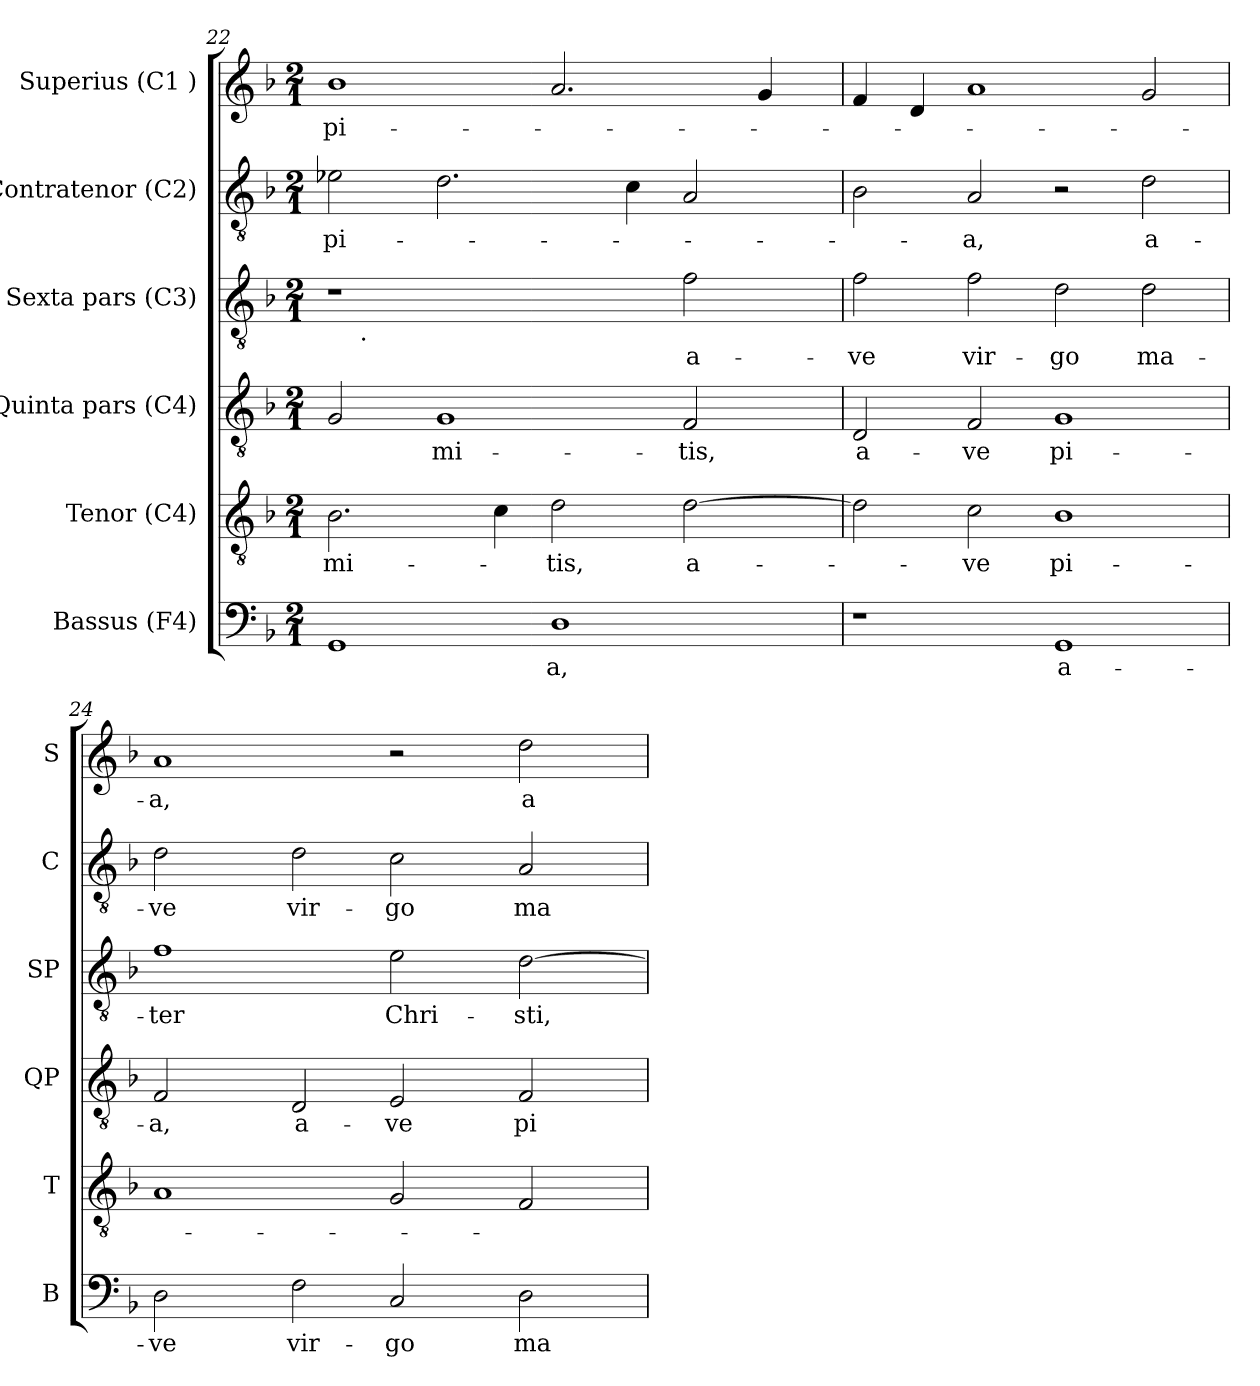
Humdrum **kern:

**kern	**text	**kern	**text	**kern	**text	**kern	**text	**kern	**text	**kern	**text
*part6	*part6	*part5	*part5	*part4	*part4	*part3	*part3	*part2	*part2	*part1	*part1
*staff6	*staff6	*staff5	*staff5	*staff4	*staff4	*staff3	*staff3	*staff2	*staff2	*staff1	*staff1
*I"Bassus (F4)	*	*I"Tenor (C4)	*	*I"Quinta pars (C4)	*	*I"Sexta pars (C3)	*	*I"Contratenor (C2)	*	*I"Superius (C1 )	*
*I'B	*	*I'T	*	*I'QP	*	*I'SP	*	*I'C	*	*I'S	*
*clefF4	*	*clefGv2	*	*clefGv2	*	*clefGv2	*	*clefGv2	*	*clefG2	*
*k[b-]	*	*k[b-]	*	*k[b-]	*	*k[b-]	*	*k[b-]	*	*k[b-]	*
*F:	*	*F:	*	*F:	*	*F:	*	*F:	*	*F:	*
*M2/1	*	*M2/1	*	*M2/1	*	*M2/1	*	*M2/1	*	*M2/1	*
=22	=22	=22	=22	=22	=22	=22	=22	=22	=22	=22	=22
!	!	!	!LO:LY:b:cj	!	!	!	!	!	!LO:LY:b:cj	!	!LO:LY:b:cj
*	*	*	*	*	*	*^	*	*	*	*	*
1GG	.	2.B-\	mi-	2G/	.	1r	16.ryy	.	2e-X\	pi-	1b-	pi-
!	!	!	!	!	!	!	!LO:TX:b:t=.	!	!	!	!	!
.	.	.	.	.	.	.	1ryy	.	.	.	.	.
!	!	!	!	!	!LO:LY:b:cj	!	!	!	!	!	!	!
.	.	.	.	1G	mi-	.	.	.	2.d\	.	.	.
.	.	4c\	.	.	.	.	.	.	.	.	.	.
!	!LO:LY:b:cj	!	!LO:LY:b:cj	!	!	!	!	!	!	!	!	!
1D	-a,	2d\	-tis,	.	.	2ryy	.	.	.	.	2.a/	.
.	.	.	.	.	.	.	2ryy	.	.	.	.	.
.	.	.	.	.	.	.	.	.	4c\	.	.	.
!	!	!	!LO:LY:b:cj	!	!LO:LY:b:cj	!	!	!LO:LY:b:cj	!	!	!	!
.	.	[>2d\	a-	2F/	-tis,	2f\	.	a-	2A/	.	.	.
.	.	.	.	.	.	.	4ryy	.	.	.	.	.
.	.	.	.	.	.	.	.	.	.	.	4g/	.
.	.	.	.	.	.	.	8ryy	.	.	.	.	.
.	.	.	.	.	.	.	32ryy	.	.	.	.	.
=23	=23	=23	=23	=23	=23	=23	=23	=23	=23	=23	=23	=23
!	!	!	!	!	!LO:LY:b:cj	!	!	!LO:LY:b:cj	!	!	!	!
*	*	*	*	*	*	*v	*v	*	*	*	*	*
1r	.	2d\]	.	2D/	a-	2f\	-ve	2B-\	.	4f/	.
.	.	.	.	.	.	.	.	.	.	4d/	.
!	!	!	!LO:LY:b:cj	!	!LO:LY:b:cj	!	!LO:LY:b:cj	!	!LO:LY:b:cj	!	!
.	.	2c\	-ve	2F/	-ve	2f\	vir-	2A/	-a,	1a	.
!	!LO:LY:b:rj	!	!LO:LY:b:cj	!	!LO:LY:b:cj	!	!LO:LY:b:cj	!	!	!	!
1GG	a-	1B-	pi-	1G	pi-	2d\	-go	2r	.	.	.
!	!	!	!	!	!	!	!LO:LY:b:cj	!	!LO:LY:b:cj	!	!
.	.	.	.	.	.	2d\	ma-	2d\	a-	2g/	.
!!LO:LB:g=z
=24	=24	=24	=24	=24	=24	=24	=24	=24	=24	=24	=24
!	!LO:LY:b:cj	!	!	!	!LO:LY:b:cj	!	!LO:LY:b:cj	!	!LO:LY:b:cj	!	!LO:LY:b:cj
*^	*	*	*	*	*	*	*	*	*	*	*
2D\	4ryy	-ve	1A	.	2F/	-a,	1f	-ter	2d\	-ve	1a	-a,
.	64ryy	.	.	.	.	.	.	.	.	.	.	.
.	1ryy	.	.	.	.	.	.	.	.	.	.	.
!	!	!LO:LY:b:cj	!	!	!	!LO:LY:b:cj	!	!	!	!LO:LY:b:cj	!	!
2F\	.	vir-	.	.	2D/	a-	.	.	2d\	vir-	.	.
!	!	!LO:LY:b:cj	!	!	!	!LO:LY:b:cj	!	!LO:LY:b:cj	!	!LO:LY:b:cj	!	!
2C/	.	-go	2G/	.	2E/	-ve	2e\	Chri-	2c\	-go	2r	.
.	2ryy	.	.	.	.	.	.	.	.	.	.	.
!	!	!LO:LY:b:cj	!	!	!	!LO:LY:b:cj	!	!LO:LY:b:cj	!	!LO:LY:b:cj	!	!LO:LY:b:cj
2D\	.	ma-	2F/	.	2F/	pi-	[>2d\	-sti,	2A/	ma-	2dd\	a-
.	8...ryy	.	.	.	.	.	.	.	.	.	.	.
*v	*v	*	*	*	*	*	*	*	*	*	*	*
=	=	=	=	=	=	=	=	=	=	=	=
*-	*-	*-	*-	*-	*-	*-	*-	*-	*-	*-	*-
